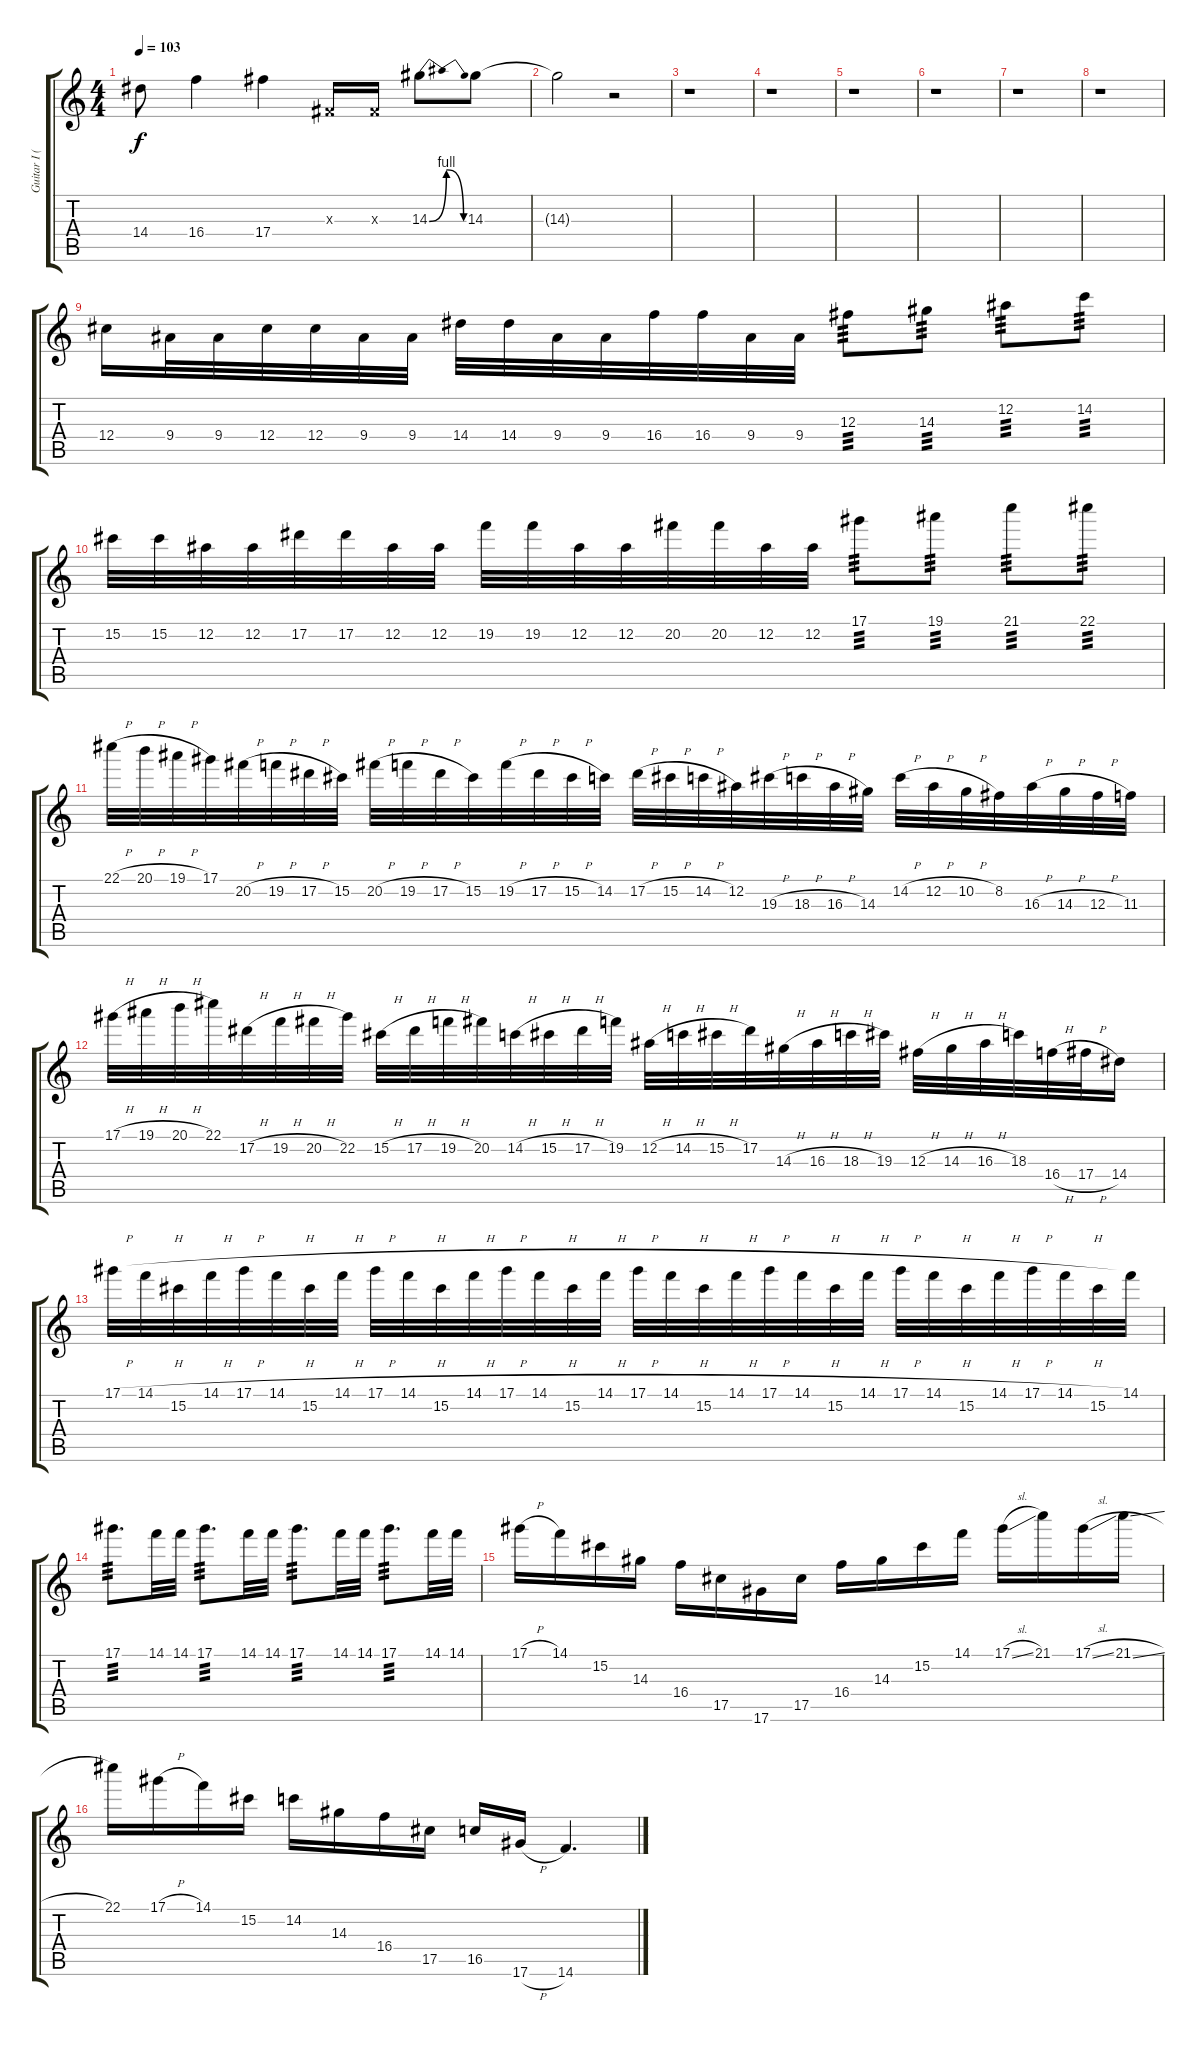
\track ("Guitar I (Left)" "Guitar I (") {instrument overdrivenguitar}
\staff {score tabs}
\tuning (Eb4 Bb3 Gb3 Db3 Ab2 Eb2) {hide}
\ts (4 4)
\tempo 103
\clef g2
\ks c
14.4{t}.8{dy f} 16.4.4 17.4.4 0.3{x}.16 0.3{x}.16 14.3{be (bendrelease 0 0 20 4 39 4 60 0)}.8 14.3.8 |
14.3{t}.2{volume 0} r.2 |
r.1 |
r.1 |
r.1 |
r.1 |
r.1 |
r.1 |
12.4.16{volume 15} 9.4.32 9.4.32 12.4.32 12.4.32 9.4.32 9.4.32 14.4.32 14.4.32 9.4.32 9.4.32 16.4.32 16.4.32 9.4.32 9.4.32 12.3.8{tp 3} 14.3.8{tp 3} 12.2.8{tp 3} 14.2.8{tp 3} |
15.2.32 15.2.32 12.2.32 12.2.32 17.2.32 17.2.32 12.2.32 12.2.32 19.2.32 19.2.32 12.2.32 12.2.32 20.2.32 20.2.32 12.2.32 12.2.32 17.1.8{tp 3} 19.1.8{tp 3} 21.1.8{tp 3} 22.1.8{tp 3} |
22.1{h}.32 20.1{h}.32 19.1{h}.32 17.1.32 20.2{h}.32 19.2{h}.32 17.2{h}.32 15.2.32 20.2{h}.32 19.2{h}.32 17.2{h}.32 15.2.32 19.2{h}.32 17.2{h}.32 15.2{h}.32 14.2.32 17.2{h}.32 15.2{h}.32 14.2{h}.32 12.2.32 19.3{h}.32 18.3{h}.32 16.3{h}.32 14.3.32 14.2{h}.32 12.2{h}.32 10.2{h}.32 8.2.32 16.3{h}.32 14.3{h}.32 12.3{h}.32 11.3.32 |
17.1{h}.32 19.1{h}.32 20.1{h}.32 22.1.32 17.2{h}.32 19.2{h}.32 20.2{h}.32 22.2.32 15.2{h}.32 17.2{h}.32 19.2{h}.32 20.2.32 14.2{h}.32 15.2{h}.32 17.2{h}.32 19.2.32 12.2{h}.32 14.2{h}.32 15.2{h}.32 17.2.32 14.3{h}.32 16.3{h}.32 18.3{h}.32 19.3.32 12.3{h}.32 14.3{h}.32 16.3{h}.32 18.3.32 16.4{h}.32 17.4{h}.32 14.4.16 |
17.1{h}.32 14.1{h}.32 15.2.32 14.1{h}.32 17.1{h}.32 14.1{h}.32 15.2.32 14.1{h}.32 17.1{h}.32 14.1{h}.32 15.2.32 14.1{h}.32 17.1{h}.32 14.1{h}.32 15.2.32 14.1{h}.32 17.1{h}.32 14.1{h}.32 15.2.32 14.1{h}.32 17.1{h}.32 14.1{h}.32 15.2.32 14.1{h}.32 17.1{h}.32 14.1{h}.32 15.2.32 14.1{h}.32 17.1{h}.32 14.1{h}.32 15.2.32 14.1.32 |
17.1.8{d tp 3} 14.1.32 14.1.32 17.1.8{d tp 3} 14.1.32 14.1.32 17.1.8{d tp 3} 14.1.32 14.1.32 17.1.8{d tp 3} 14.1.32 14.1.32 |
17.1{h}.16 14.1.16 15.2.16 14.3.16 16.4.16 17.5.16 17.6.16 17.5.16 16.4.16 14.3.16 15.2.16 14.1.16 17.1{sl}.16 21.1.16 17.1{sl}.16 21.1{sl}.16 |
22.1.16 17.1{h}.16 14.1.16 15.2.16 14.2.16 14.3.16 16.4.16 17.5.16 16.5.16 17.6{h}.16 14.6.4{d}
